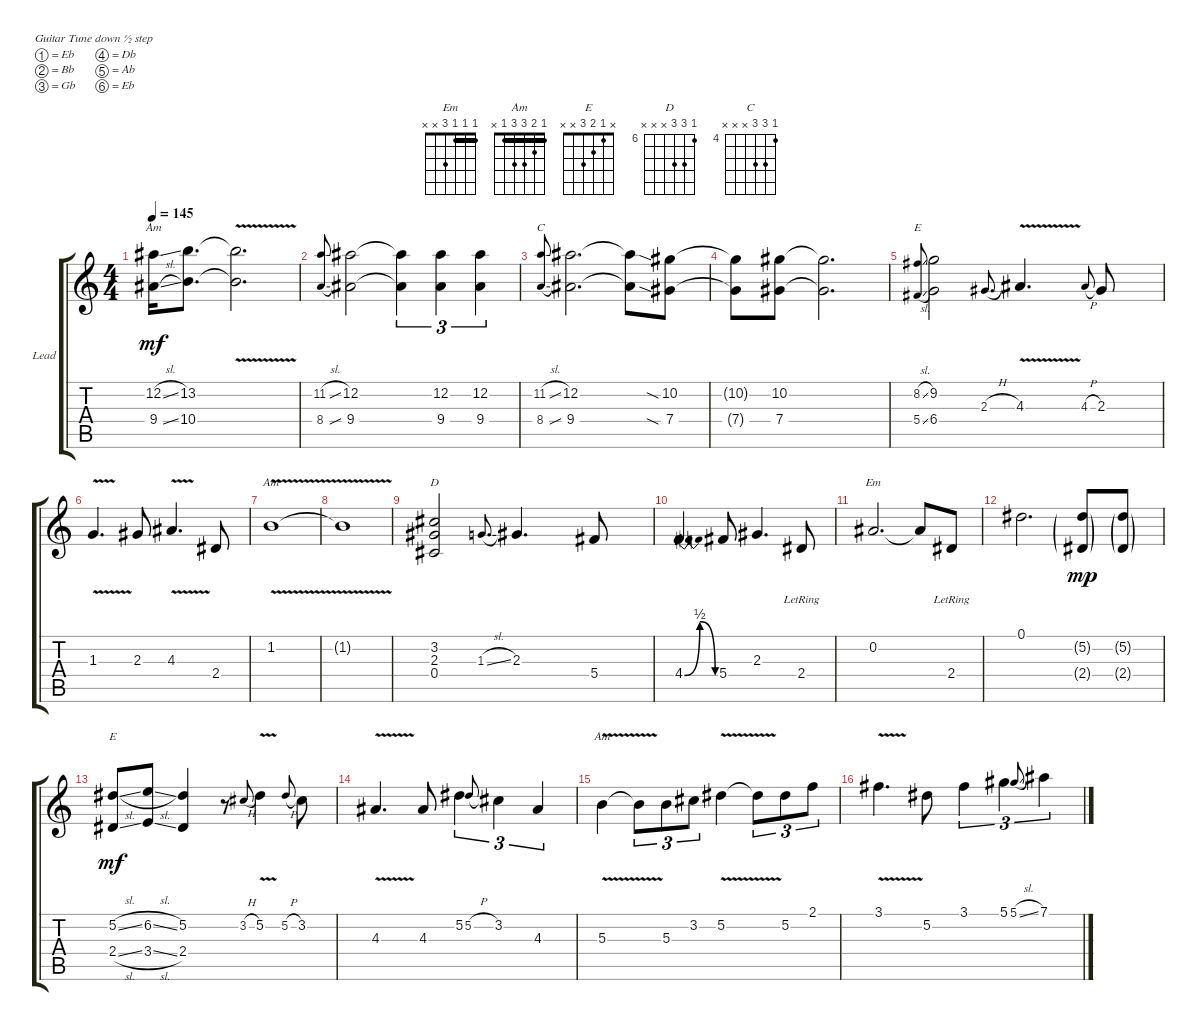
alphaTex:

\defaultSystemsLayout 4
\bracketExtendMode groupsimilarinstruments
\firstSystemTrackNameOrientation horizontal
\otherSystemsTrackNameOrientation horizontal
\track ("Lead" "Lead") {multiBarRest instrument overdrivenguitar}
\staff {score tabs}
\tuning (Eb4 Bb3 Gb3 Db3 Ab2 Eb2)
\chord ("Em" 1 1 1 3 x x) {barre (1 1)}
\chord ("Am" 1 2 3 3 1 x) {barre 1}
\chord ("E" x 1 2 3 x x)
\chord ("D" 6 8 8 x x x) {firstfret 6}
\chord ("C" 4 6 6 x x x) {firstfret 4}
\ts (4 4)
\tempo 145
\clef g2
\ks c
(12.2{sl} 9.4{sl}).16{ch "Am" dy mf} (13.2 10.4).8{d} (13.2{v t} 10.4{v t}).2{d} |
(11.2{sl} 8.4{sl}).8{gr onbeat} (12.2 9.4).2 (12.2{t} 9.4{t}).4{tu (3 2)} (9.4 12.2).4{tu (3 2)} (12.2 9.4).4{tu (3 2)} |
(11.2{sl} 8.4{sl}).8{ch "C" gr onbeat} (12.2 9.4).2{d} (9.4{t} 12.2{t}).8 (10.2{sia} 7.4{sia}).8 |
(7.4{t} 10.2{t}).8 (7.4 10.2).8 (10.2{t} 7.4{t}).2{d} |
(8.2{sl} 5.4{sl}).8{ch "E" gr onbeat} (6.4 9.2).2 2.3{h}.8{d gr onbeat} 4.3{v}.4{d} 4.3{h}.8{gr onbeat} 2.3.8 |
1.3{v}.4{d} 2.3.8 4.3{v}.4{d} 2.4.8 |
1.2{v}.1{ch "Am"} |
1.2{v t}.1 |
(0.4 2.3 3.2).2{ch "D"} 1.3{sl}.8{d gr onbeat} 2.3.4{d} 5.4.8 |
4.4{be (bendrelease 15 0 27.599999999999998 2 30.599999999999998 2 42.6 0)}.4{d} 5.4.8 2.3.4{d} 2.4{lr}.8 |
0.2.2{d ch "Em"} 0.2{t}.8 2.4{lr}.8 |
0.1.2{d} (2.4{g} 5.2{g}).8{dy mp} (2.4{g} 5.2{g}).8 |
(2.4{sl} 5.2{sl}).8{ch "E" dy mf} (3.4{sl} 6.2{sl}).8 (2.4 5.2).4 r.8 3.2{h}.8{gr onbeat} 5.2{v}.4 5.2{h}.8{gr onbeat} 3.2.8 |
4.3{v}.4{d} 4.3.8 5.2.4{tu (3 2)} 5.2{h}.8{tu (3 2) gr onbeat} 3.2.4{tu (3 2)} 4.3.4{tu (3 2)} |
5.3{v}.4{ch "Am"} 5.3{t}.8{tu (3 2)} 5.3.8{tu (3 2)} 3.2.8{tu (3 2)} 5.2{v}.4 5.2{t}.8{tu (3 2)} 5.2.8{tu (3 2)} 2.1.8{tu (3 2)} |
3.1{v}.4{d} 5.2.8 3.1.4{tu (3 2)} 5.1.4{tu (3 2)} 5.1{sl}.8{tu (3 2) gr onbeat} 7.1.4{tu (3 2)}
